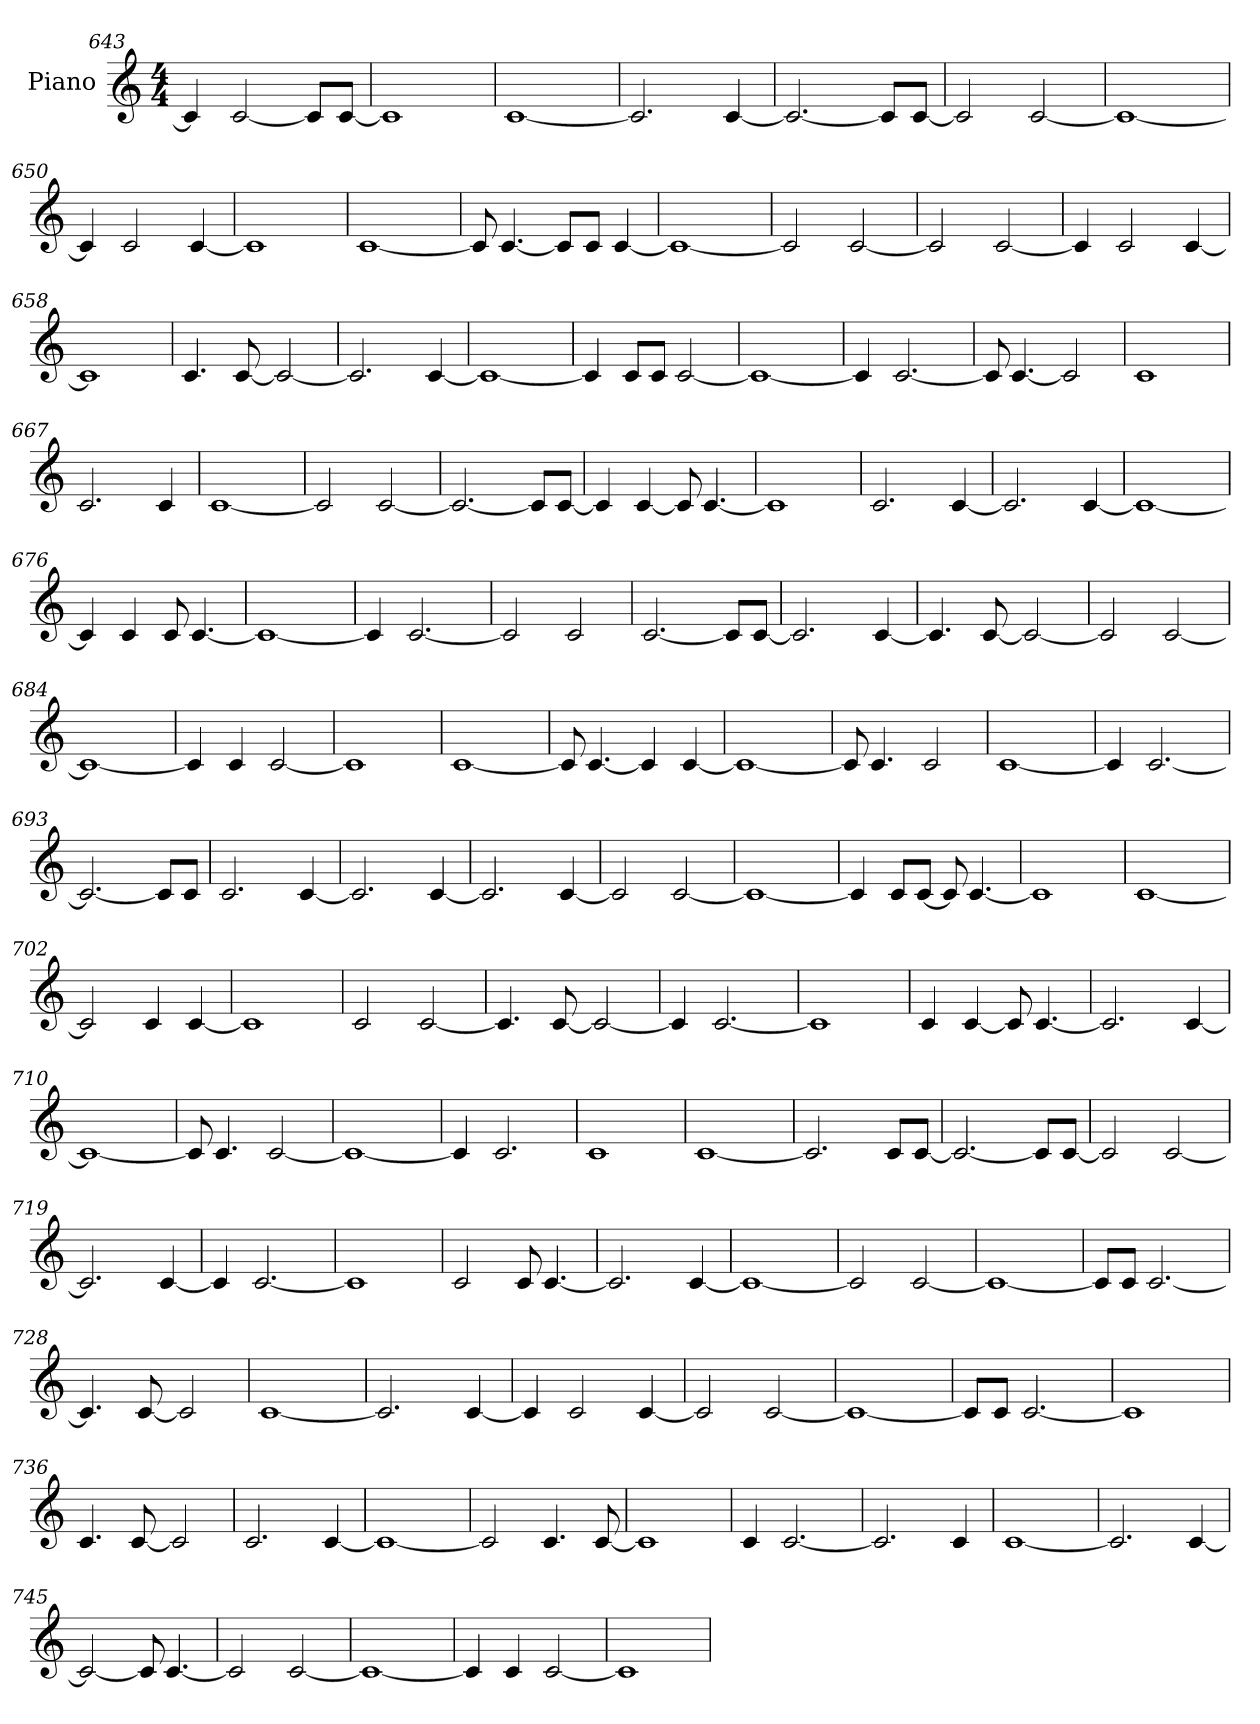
**kern
*part1
*staff1
*I"Piano
*I'Pno.
*clefG2
*k[]
*M4/4
=643
4c/]
[2c/
8c/L]
[8c/J
=644
1c]
=645
[1c
=646
2.c/]
[4c/
=647
2.c/_
8c/L]
[8c/J
=648
2c/]
[2c/
=649
1c_
=650
4c/]
2c/
[4c/
=651
1c]
=652
[1c
=653
8c/]
[4.c/
8c/L]
8c/J
[4c/
=654
1c_
=655
2c/]
[2c/
=656
2c/]
[2c/
=657
4c/]
2c/
[4c/
=658
1c]
=659
4.c/
[8c/
2c/_
=660
2.c/]
[4c/
=661
1c_
=662
4c/]
8c/L
8c/J
[2c/
=663
1c_
=664
4c/]
[2.c/
=665
8c/]
[4.c/
2c/]
=666
1c
=667
2.c/
4c/
=668
[1c
=669
2c/]
[2c/
=670
2.c/_
8c/L]
[8c/J
=671
4c/]
[4c/
8c/]
[4.c/
=672
1c]
=673
2.c/
[4c/
=674
2.c/]
[4c/
=675
1c_
=676
4c/]
4c/
8c/
[4.c/
=677
1c_
=678
4c/]
[2.c/
=679
2c/]
2c/
=680
[2.c/
8c/L]
[8c/J
=681
2.c/]
[4c/
=682
4.c/]
[8c/
2c/_
=683
2c/]
[2c/
=684
1c_
=685
4c/]
4c/
[2c/
=686
1c]
=687
[1c
=688
8c/]
[4.c/
4c/]
[4c/
=689
1c_
=690
8c/]
4.c/
2c/
=691
[1c
=692
4c/]
[2.c/
=693
2.c/_
8c/L]
8c/J
=694
2.c/
[4c/
=695
2.c/]
[4c/
=696
2.c/]
[4c/
=697
2c/]
[2c/
=698
1c_
=699
4c/]
8c/L
[8c/J
8c/]
[4.c/
=700
1c]
=701
[1c
=702
2c/]
4c/
[4c/
=703
1c]
=704
2c/
[2c/
=705
4.c/]
[8c/
2c/_
=706
4c/]
[2.c/
=707
1c]
=708
4c/
[4c/
8c/]
[4.c/
=709
2.c/]
[4c/
=710
1c_
=711
8c/]
4.c/
[2c/
=712
1c_
=713
4c/]
2.c/
=714
1c
=715
[1c
=716
2.c/]
8c/L
[8c/J
=717
2.c/_
8c/L]
[8c/J
=718
2c/]
[2c/
=719
2.c/]
[4c/
=720
4c/]
[2.c/
=721
1c]
=722
2c/
8c/
[4.c/
=723
2.c/]
[4c/
=724
1c_
=725
2c/]
[2c/
=726
1c_
=727
8c/L]
8c/J
[2.c/
=728
4.c/]
[8c/
2c/]
=729
[1c
=730
2.c/]
[4c/
=731
4c/]
2c/
[4c/
=732
2c/]
[2c/
=733
1c_
=734
8c/L]
8c/J
[2.c/
=735
1c]
=736
4.c/
[8c/
2c/]
=737
2.c/
[4c/
=738
1c_
=739
2c/]
4.c/
[8c/
=740
1c]
=741
4c/
[2.c/
=742
2.c/]
4c/
=743
[1c
=744
2.c/]
[4c/
=745
2c/_
8c/]
[4.c/
=746
2c/]
[2c/
=747
1c_
=748
4c/]
4c/
[2c/
=749
1c]
=
*-
